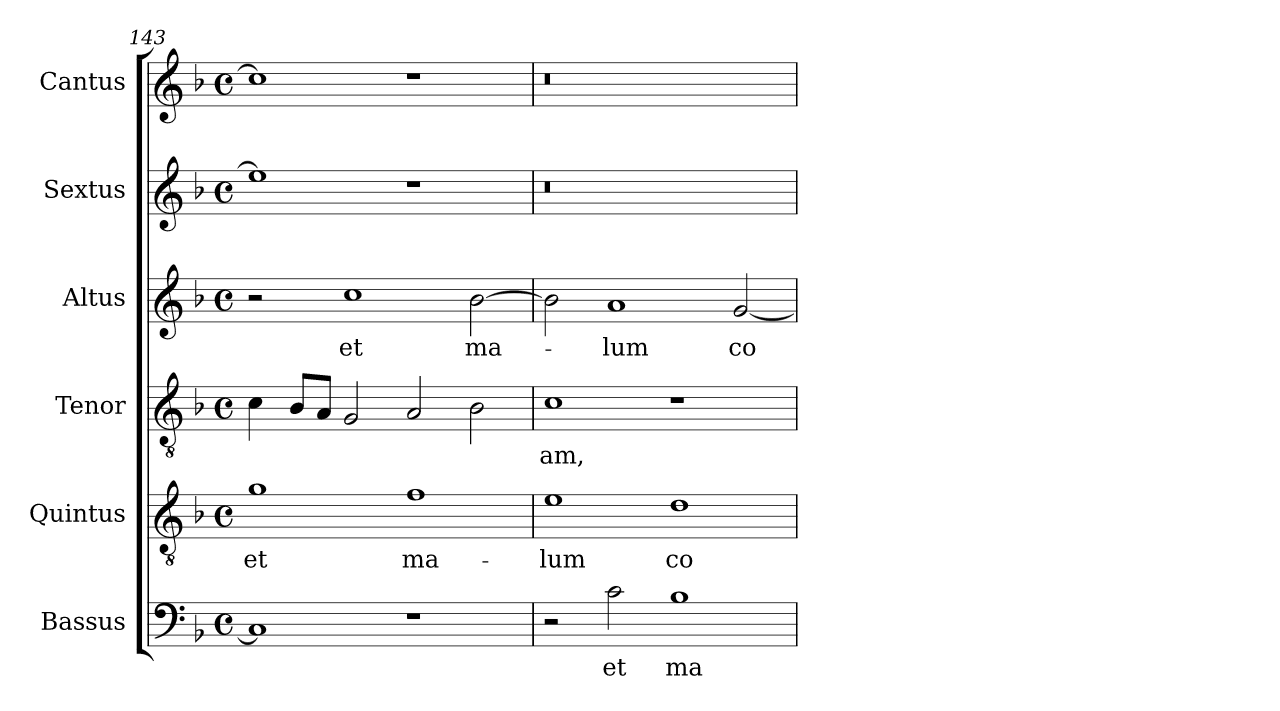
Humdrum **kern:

**kern	**text	**kern	**text	**kern	**text	**kern	**text	**kern	**kern
*part6	*part6	*part5	*part5	*part4	*part4	*part3	*part3	*part2	*part1
*staff6	*staff6	*staff5	*staff5	*staff4	*staff4	*staff3	*staff3	*staff2	*staff1
*I"Bassus	*	*I"Quintus	*	*I"Tenor	*	*I"Altus	*	*I"Sextus	*I"Cantus
*clefF4	*	*clefGv2	*	*clefGv2	*	*clefG2	*	*clefG2	*clefG2
*k[b-]	*	*k[b-]	*	*k[b-]	*	*k[b-]	*	*k[b-]	*k[b-]
*F:	*	*F:	*	*F:	*	*F:	*	*F:	*F:
*M4/4	*	*M4/4	*	*M4/4	*	*M4/4	*	*M4/4	*M4/4
*met(c)	*	*met(c)	*	*met(c)	*	*met(c)	*	*met(c)	*met(c)
=143	=143	=143	=143	=143	=143	=143	=143	=143	=143
!	!	!	!LO:LY:b:cj	!	!	!	!	!	!
1C]	.	1g	et	4c\	.	2r	.	1ee]	1cc]
.	.	.	.	8B-/L	.	.	.	.	.
.	.	.	.	8A/J	.	.	.	.	.
!	!	!	!	!	!	!	!LO:LY:b:cj	!	!
.	.	.	.	2G/	.	1cc	et	.	.
!	!	!	!LO:LY:b:cj	!	!	!	!	!	!
1r	.	1f	ma-	2A/	.	.	.	1r	1r
!	!	!	!	!	!	!	!LO:LY:b	!	!
.	.	.	.	2B-\	.	[>2b-\	ma-	.	.
=144	=144	=144	=144	=144	=144	=144	=144	=144	=144
!	!	!	!LO:LY:b:cj	!	!LO:LY:b:cj	!	!	!	!
2r	.	1e	-lum	1c	am,	2b-\]	.	0r	0r
!	!LO:LY:b:cj	!	!	!	!	!	!LO:LY:b:cj	!	!
2c\	et	.	.	.	.	1a	-lum	.	.
!	!LO:LY:b:cj	!	!LO:LY:b:cj	!	!	!	!	!	!
1B-	ma	1d	co-	1r	.	.	.	.	.
!	!	!	!	!	!	!	!LO:LY:b:cj	!	!
.	.	.	.	.	.	[<2g/	co-	.	.
=	=	=	=	=	=	=	=	=	=
*-	*-	*-	*-	*-	*-	*-	*-	*-	*-
